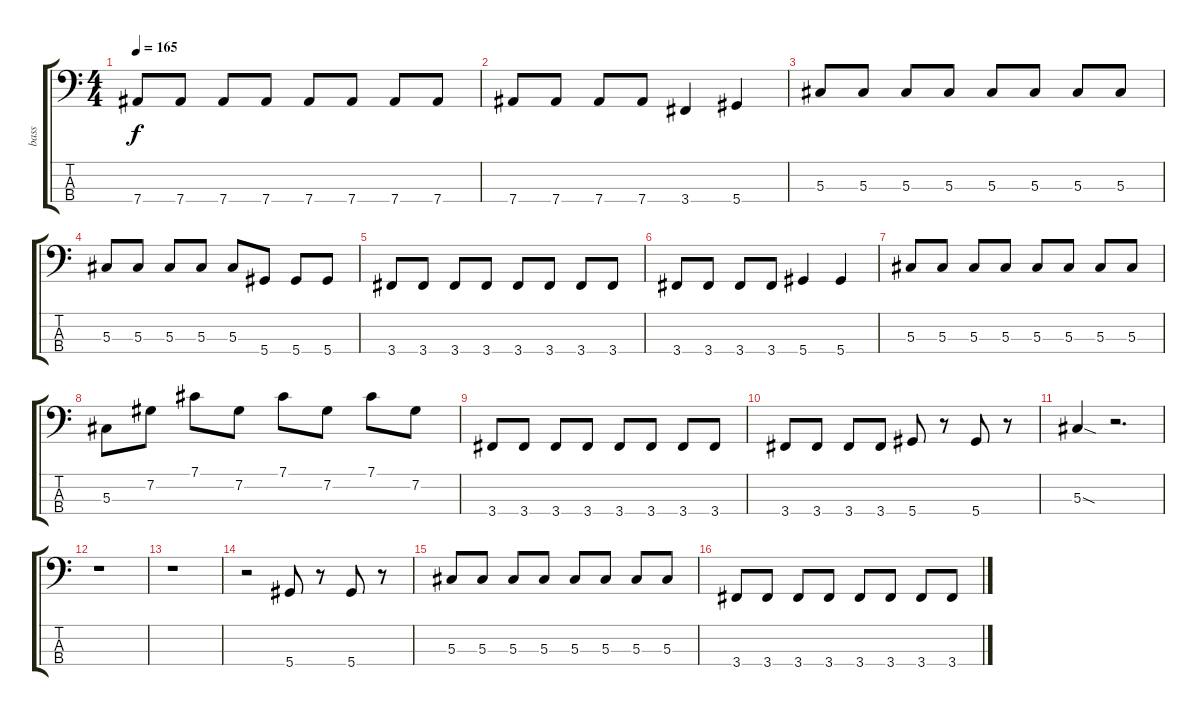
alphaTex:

\track ("bass" "bass") {instrument electricbasspick}
\staff {score tabs}
\tuning (Gb2 Db2 Ab1 Eb1) {hide}
\ts (4 4)
\tempo 165
\clef f4
\ks c
7.4.8{dy f} 7.4.8 7.4.8 7.4.8 7.4.8 7.4.8 7.4.8 7.4.8 |
7.4.8 7.4.8 7.4.8 7.4.8 3.4.4 5.4.4 |
5.3.8 5.3.8 5.3.8 5.3.8 5.3.8 5.3.8 5.3.8 5.3.8 |
5.3.8 5.3.8 5.3.8 5.3.8 5.3.8 5.4.8 5.4.8 5.4.8 |
3.4.8 3.4.8 3.4.8 3.4.8 3.4.8 3.4.8 3.4.8 3.4.8 |
3.4.8 3.4.8 3.4.8 3.4.8 5.4.4 5.4.4 |
5.3.8 5.3.8 5.3.8 5.3.8 5.3.8 5.3.8 5.3.8 5.3.8 |
5.3.8 7.2.8 7.1.8 7.2.8 7.1.8 7.2.8 7.1.8 7.2.8 |
3.4.8 3.4.8 3.4.8 3.4.8 3.4.8 3.4.8 3.4.8 3.4.8 |
3.4.8 3.4.8 3.4.8 3.4.8 5.4.8 r.8 5.4.8 r.8 |
5.3{sod}.4 r.2{d} |
r.1 |
r.1 |
r.2 5.4.8 r.8 5.4.8 r.8 |
5.3.8 5.3.8 5.3.8 5.3.8 5.3.8 5.3.8 5.3.8 5.3.8 |
3.4.8 3.4.8 3.4.8 3.4.8 3.4.8 3.4.8 3.4.8 3.4.8
